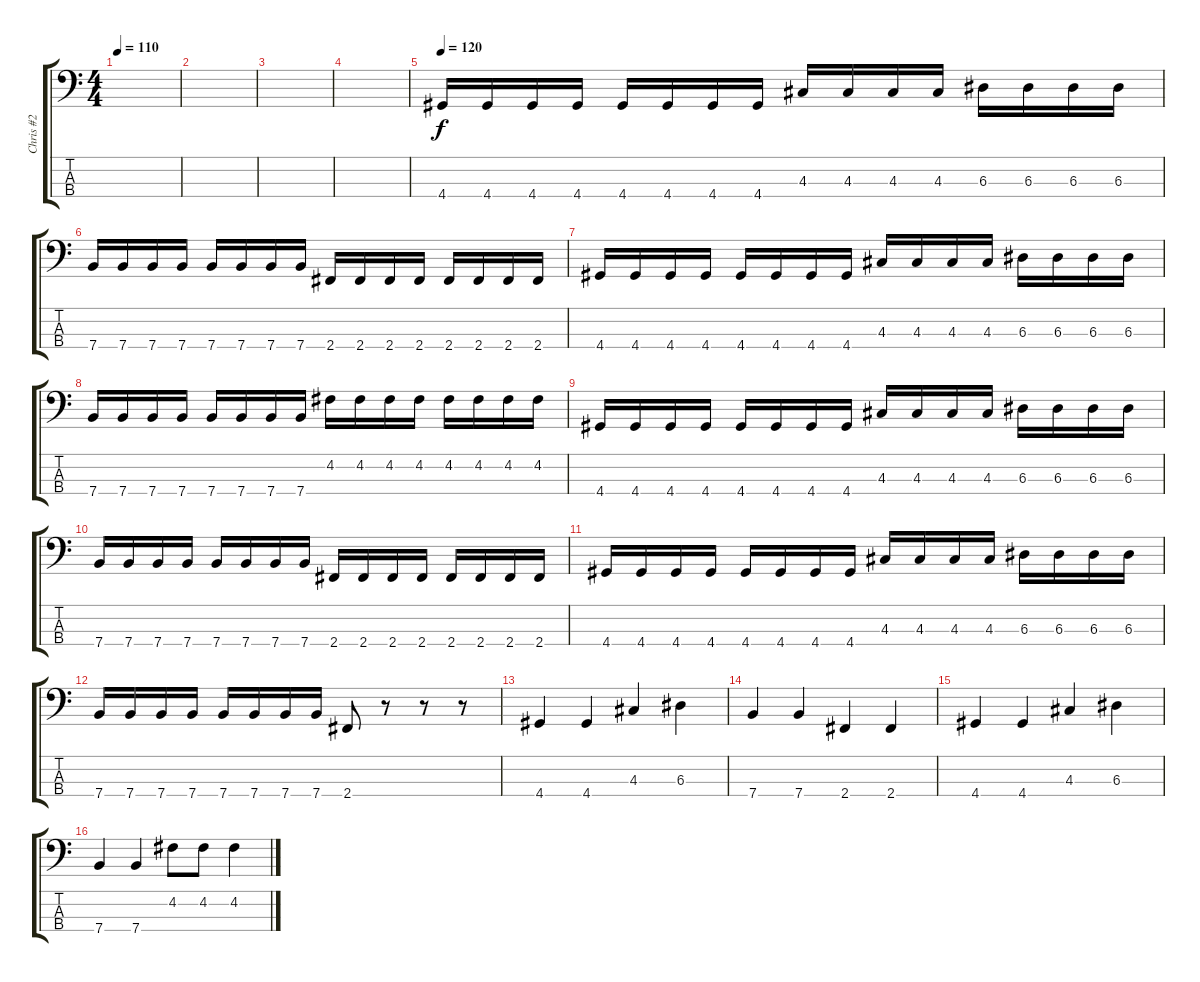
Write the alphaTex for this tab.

\track ("Chris #2" "Chris #2") {instrument electricbasspick}
\staff {score tabs}
\tuning (G2 D2 A1 E1) {hide}
\ts (4 4)
\tempo 110
\clef f4
\ks c
|
|
|
|
\tempo 120
4.4.16 4.4.16 4.4.16 4.4.16 4.4.16 4.4.16 4.4.16 4.4.16 4.3.16 4.3.16 4.3.16 4.3.16 6.3.16 6.3.16 6.3.16 6.3.16 |
7.4.16 7.4.16 7.4.16 7.4.16 7.4.16 7.4.16 7.4.16 7.4.16 2.4.16 2.4.16 2.4.16 2.4.16 2.4.16 2.4.16 2.4.16 2.4.16 |
4.4.16 4.4.16 4.4.16 4.4.16 4.4.16 4.4.16 4.4.16 4.4.16 4.3.16 4.3.16 4.3.16 4.3.16 6.3.16 6.3.16 6.3.16 6.3.16 |
7.4.16 7.4.16 7.4.16 7.4.16 7.4.16 7.4.16 7.4.16 7.4.16 4.2.16 4.2.16 4.2.16 4.2.16 4.2.16 4.2.16 4.2.16 4.2.16 |
4.4.16 4.4.16 4.4.16 4.4.16 4.4.16 4.4.16 4.4.16 4.4.16 4.3.16 4.3.16 4.3.16 4.3.16 6.3.16 6.3.16 6.3.16 6.3.16 |
7.4.16 7.4.16 7.4.16 7.4.16 7.4.16 7.4.16 7.4.16 7.4.16 2.4.16 2.4.16 2.4.16 2.4.16 2.4.16 2.4.16 2.4.16 2.4.16 |
4.4.16 4.4.16 4.4.16 4.4.16 4.4.16 4.4.16 4.4.16 4.4.16 4.3.16 4.3.16 4.3.16 4.3.16 6.3.16 6.3.16 6.3.16 6.3.16 |
7.4.16 7.4.16 7.4.16 7.4.16 7.4.16 7.4.16 7.4.16 7.4.16 2.4.8 r.8 r.8 r.8 |
4.4.4 4.4.4 4.3.4 6.3.4 |
7.4.4 7.4.4 2.4.4 2.4.4 |
4.4.4 4.4.4 4.3.4 6.3.4 |
7.4.4 7.4.4 4.2.8 4.2.8 4.2.4
